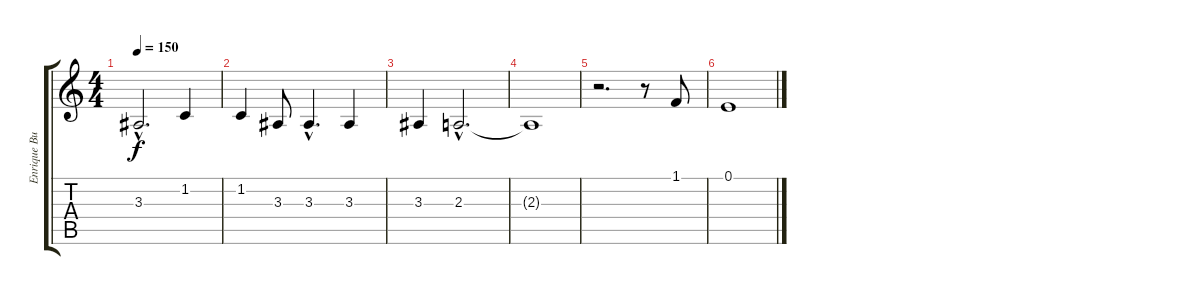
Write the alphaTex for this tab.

\track ("Enrique Bunbury" "Enrique Bu") {instrument oboe}
\staff {score tabs}
\tuning (E4 B3 G3 D3 A2 E2) {hide}
\ts (4 4)
\tempo 150
\clef g2
\ks c
3.3{hac t}.2{d dy f} 1.2.4 |
1.2.4 3.3.8 3.3{hac}.4{d} 3.3.4 |
3.3.4 2.3{hac}.2{d} |
2.3{t}.1 |
r.2{d} r.8 1.1.8 |
0.1.1
